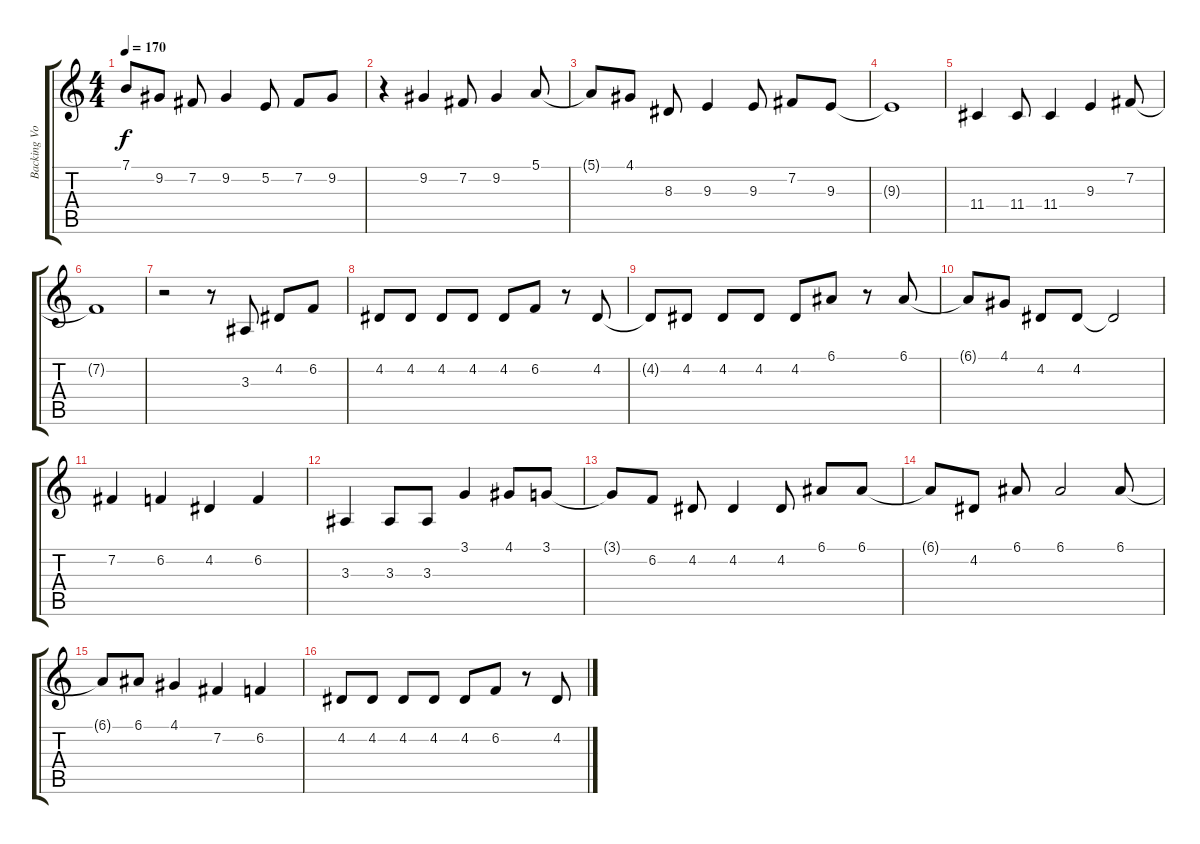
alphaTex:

\track ("Backing Vocal" "Backing Vo") {instrument clarinet}
\staff {score tabs}
\tuning (E4 B3 G3 D3 A2 E2) {hide}
\ts (4 4)
\tempo 170
\clef g2
\ks c
7.1{t}.8{dy f} 9.2.8 7.2.8 9.2.4 5.2.8 7.2.8 9.2.8 |
r.4 9.2.4 7.2.8 9.2.4 5.1.8 |
5.1{t}.8 4.1.8 8.3.8 9.3.4 9.3.8 7.2.8 9.3.8 |
9.3{t}.1 |
11.4.4 11.4.8 11.4.4 9.3.4 7.2.8 |
7.2{t}.1 |
r.2 r.8 3.3.8 4.2.8 6.2.8 |
4.2.8 4.2.8 4.2.8 4.2.8 4.2.8 6.2.8 r.8 4.2.8 |
4.2{t}.8 4.2.8 4.2.8 4.2.8 4.2.8 6.1.8 r.8 6.1.8 |
6.1{t}.8 4.1.8 4.2.8 4.2.8 4.2{t}.2 |
7.2.4 6.2.4 4.2.4 6.2.4 |
3.3.4 3.3.8 3.3.8 3.1.4 4.1.8 3.1.8 |
3.1{t}.8 6.2.8 4.2.8 4.2.4 4.2.8 6.1.8 6.1.8 |
6.1{t}.8 4.2.8 6.1.8 6.1.2 6.1.8 |
6.1{t}.8 6.1.8 4.1.4 7.2.4 6.2.4 |
4.2.8 4.2.8 4.2.8 4.2.8 4.2.8 6.2.8 r.8 4.2.8
